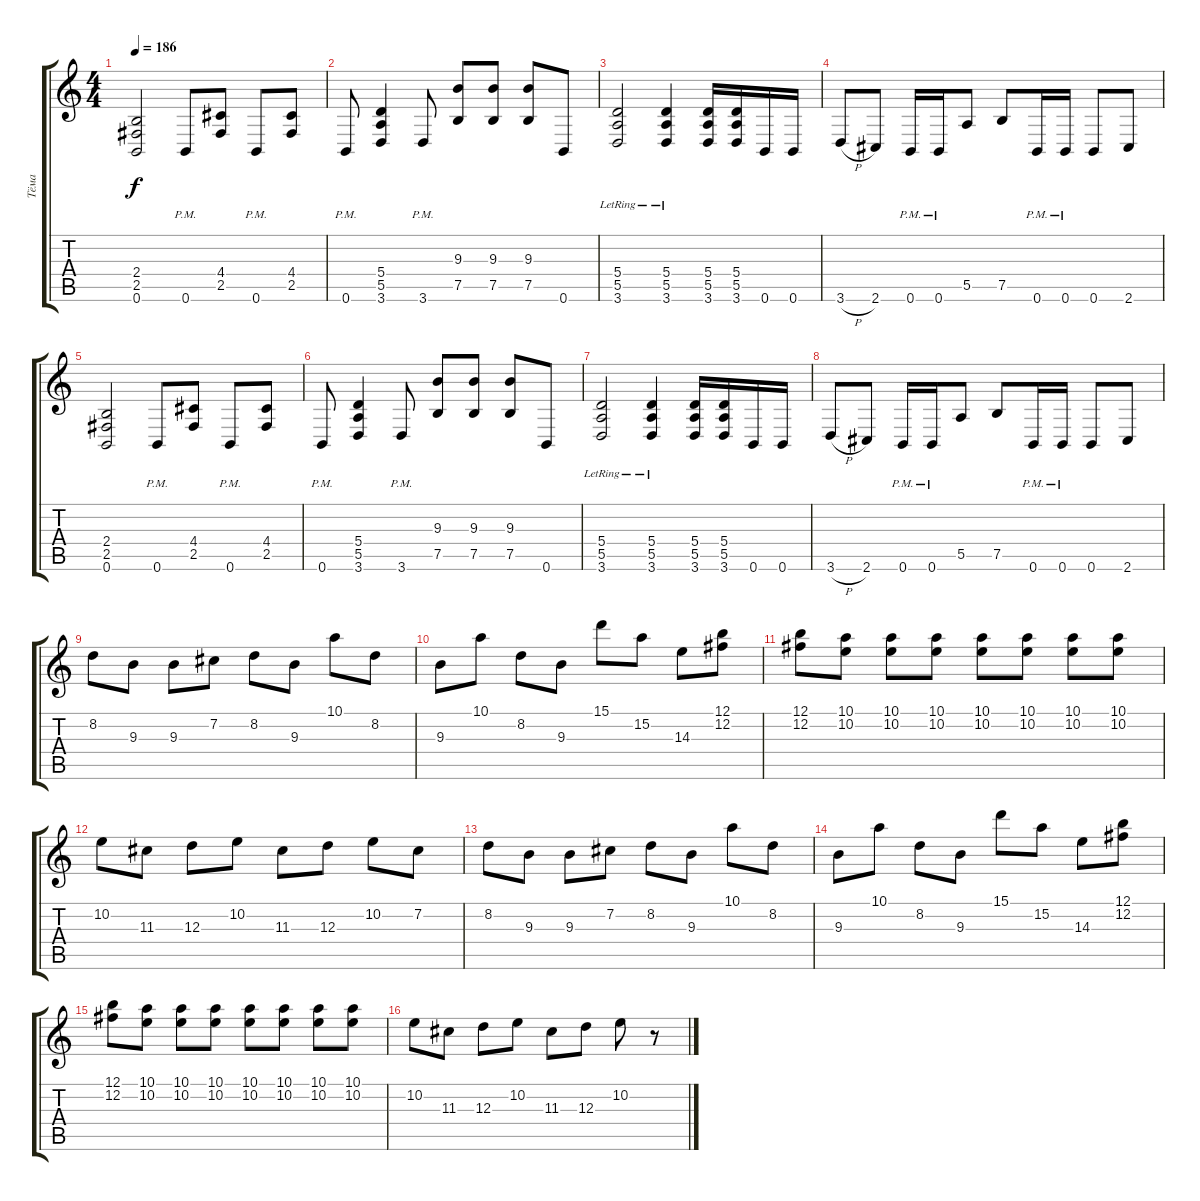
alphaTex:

\track ("Тёма" "Тёма") {instrument distortionguitar}
\staff {score tabs}
\tuning (B3 Gb3 D3 A2 E2 B1) {hide}
\ts (4 4)
\tempo 186
\clef g2
\ks c
(2.4 2.5 0.6).2{dy f} 0.6{pm}.8 (4.4 2.5).8 0.6{pm}.8 (4.4 2.5).8 |
0.6{pm}.8 (5.4 5.5 3.6).4 3.6{pm}.8 (9.3 7.5).8 (9.3 7.5).8 (9.3 7.5).8 0.6.8 |
(5.4{lr} 5.5{lr} 3.6).2 (5.4{lr} 5.5{lr} 3.6{lr}).4 (5.4 5.5 3.6).16 (5.4 5.5 3.6).16 0.6.16 0.6.16 |
3.6{h}.8 2.6.8 0.6{pm}.16 0.6{pm}.16 5.5.8 7.5.8 0.6{pm}.16 0.6{pm}.16 0.6.8 2.6.8 |
(2.4 2.5 0.6).2 0.6{pm}.8 (4.4 2.5).8 0.6{pm}.8 (4.4 2.5).8 |
0.6{pm}.8 (5.4 5.5 3.6).4 3.6{pm}.8 (9.3 7.5).8 (9.3 7.5).8 (9.3 7.5).8 0.6.8 |
(5.4{lr} 5.5{lr} 3.6).2 (5.4{lr} 5.5{lr} 3.6{lr}).4 (5.4 5.5 3.6).16 (5.4 5.5 3.6).16 0.6.16 0.6.16 |
3.6{h}.8 2.6.8 0.6{pm}.16 0.6{pm}.16 5.5.8 7.5.8 0.6{pm}.16 0.6{pm}.16 0.6.8 2.6.8 |
8.2.8{instrument acousticguitarsteel} 9.3.8 9.3.8 7.2.8 8.2.8 9.3.8 10.1.8 8.2.8 |
9.3.8 10.1.8 8.2.8 9.3.8 15.1.8 15.2.8 14.3.8 (12.1 12.2).8 |
(12.1 12.2).8 (10.1 10.2).8 (10.1 10.2).8 (10.1 10.2).8 (10.1 10.2).8 (10.1 10.2).8 (10.1 10.2).8 (10.1 10.2).8 |
10.2.8 11.3.8 12.3.8 10.2.8 11.3.8 12.3.8 10.2.8 7.2.8 |
8.2.8 9.3.8 9.3.8 7.2.8 8.2.8 9.3.8 10.1.8 8.2.8 |
9.3.8 10.1.8 8.2.8 9.3.8 15.1.8 15.2.8 14.3.8 (12.1 12.2).8 |
(12.1 12.2).8 (10.1 10.2).8 (10.1 10.2).8 (10.1 10.2).8 (10.1 10.2).8 (10.1 10.2).8 (10.1 10.2).8 (10.1 10.2).8 |
10.2.8 11.3.8 12.3.8 10.2.8 11.3.8 12.3.8 10.2.8 r.8
